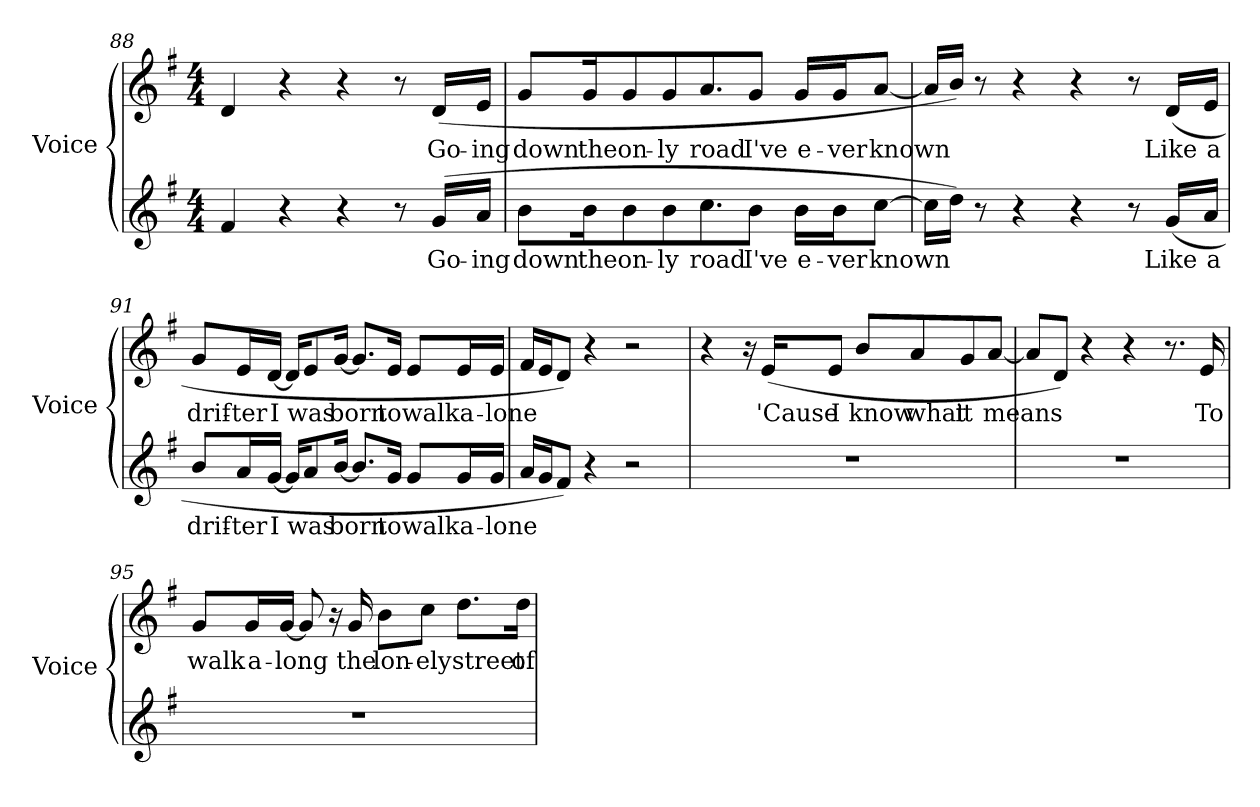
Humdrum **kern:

**kern	**text	**kern	**text
*part2	*part2	*part1	*part1
*staff2	*staff2	*staff1	*staff1
*I"Voice	*	*I"Voice	*
*I'Voice	*	*I'Voice	*
*clefG2	*	*clefG2	*
*k[f#]	*	*k[f#]	*
*G:	*	*G:	*
*M4/4	*	*M4/4	*
=88	=88	=88	=88
4f#i/	.	4di/	.
4r	.	4r	.
4r	.	4r	.
8r	.	8r	.
!	!LO:LY:b:color=#000000	!	!
!	!	!	!LO:LY:b:color=#000000
(16gi/LL	Go-	(16di/LL	Go-
!	!LO:LY:b:color=#000000	!	!
!	!	!	!LO:LY:b:color=#000000
16ai/JJ	-ing	16ei/JJ	-ing
=89	=89	=89	=89
!	!LO:LY:b:color=#000000	!	!
!	!	!	!LO:LY:b:color=#000000
8bi\L	down	8gi/L	down
!	!LO:LY:b:color=#000000	!	!
!	!	!	!LO:LY:b:color=#000000
16bi\k	the	16gi/k	the
!	!LO:LY:b:color=#000000	!	!
!	!	!	!LO:LY:b:color=#000000
8bi\	on-	8gi/	on-
!	!LO:LY:b:color=#000000	!	!
!	!	!	!LO:LY:b:color=#000000
8bi\	-ly	8gi/	-ly
!	!LO:LY:b:color=#000000	!	!
!	!	!	!LO:LY:b:color=#000000
8.cci\	road	8.ai/	road
!	!LO:LY:b:color=#000000	!	!
!	!	!	!LO:LY:b:color=#000000
8bi\J	I've	8gi/J	I've
!	!LO:LY:b:color=#000000	!	!
!	!	!	!LO:LY:b:color=#000000
16bi\LL	e-	16gi/LL	e-
!	!LO:LY:b:color=#000000	!	!
!	!	!	!LO:LY:b:color=#000000
16bi\J	-ver	16gi/J	-ver
!	!LO:LY:b:color=#000000	!	!
!	!	!	!LO:LY:b:color=#000000
[8cci\J	known	[8ai/J	known
!!LO:LB:g=z
=90	=90	=90	=90
16cci\LL]	.	16ai/LL]	.
16ddi\JJ)	.	16bi/JJ)	.
8r	.	8r	.
4r	.	4r	.
4r	.	4r	.
8r	.	8r	.
!	!LO:LY:b:color=#000000	!	!
!	!	!	!LO:LY:b:color=#000000
(16gi/LL	Like	(16di/LL	Like
!	!LO:LY:b:color=#000000	!	!
!	!	!	!LO:LY:b:color=#000000
16ai/JJ	a	16ei/JJ	a
=91	=91	=91	=91
!	!LO:LY:b:color=#000000	!	!
!	!	!	!LO:LY:b:color=#000000
8bi/L	drif-	8gi/L	drif-
!	!LO:LY:b:color=#000000	!	!
!	!	!	!LO:LY:b:color=#000000
16ai/L	-ter	16ei/L	-ter
!	!LO:LY:b:color=#000000	!	!
!	!	!	!LO:LY:b:color=#000000
[16gi/JJ	I	[16di/JJ	I
16gi/KL]	.	16di/KL]	.
!	!LO:LY:b:color=#000000	!	!
!	!	!	!LO:LY:b:color=#000000
8ai/	was	8ei/	was
!	!LO:LY:b:color=#000000	!	!
!	!	!	!LO:LY:b:color=#000000
[16bi/Jk	born	[16gi/Jk	born
8.bi/L]	.	8.gi/L]	.
!	!LO:LY:b:color=#000000	!	!
!	!	!	!LO:LY:b:color=#000000
16gi/Jk	to	16ei/Jk	to
!	!LO:LY:b:color=#000000	!	!
!	!	!	!LO:LY:b:color=#000000
8gi/L	walk	8ei/L	walk
!	!LO:LY:b:color=#000000	!	!
!	!	!	!LO:LY:b:color=#000000
16gi/L	a-	16ei/L	a-
!	!LO:LY:b:color=#000000	!	!
!	!	!	!LO:LY:b:color=#000000
16gi/JJ	-lone	16ei/JJ	-lone
=92	=92	=92	=92
16ai/LL	.	16f#i/LL	.
16gi/J	.	16ei/J	.
8f#i/J)	.	8di/J)	.
4r	.	4r	.
2r	.	2r	.
!!LO:LB:g=z
=93	=93	=93	=93
1r	.	4r	.
.	.	16r	.
!	!	!	!LO:LY:b:color=#000000
.	.	(16ei/KL	'Cause
!	!	!	!LO:LY:b:color=#000000
.	.	8ei/J	I
!	!	!	!LO:LY:b:color=#000000
.	.	8bi/L	know
!	!	!	!LO:LY:b:color=#000000
.	.	8ai/	what
!	!	!	!LO:LY:b:color=#000000
.	.	8gi/	it
!	!	!	!LO:LY:b:color=#000000
.	.	[8ai/J	means
=94	=94	=94	=94
1r	.	8ai/L]	.
.	.	8di/J)	.
.	.	4r	.
.	.	4r	.
.	.	8.r	.
!	!	!	!LO:LY:b:color=#000000
.	.	16ei/	To
=95	=95	=95	=95
!	!	!	!LO:LY:b:color=#000000
1r	.	8gi/L	walk
!	!	!	!LO:LY:b:color=#000000
.	.	16gi/L	a-
!	!	!	!LO:LY:b:color=#000000
.	.	[16gi/JJ	-long
.	.	8gi/]	.
.	.	16r	.
!	!	!	!LO:LY:b:color=#000000
.	.	16gi/	the
!	!	!	!LO:LY:b:color=#000000
.	.	8bi\L	lon-
!	!	!	!LO:LY:b:color=#000000
.	.	8cci\J	-ely
!	!	!	!LO:LY:b:color=#000000
.	.	8.ddi\L	street
!	!	!	!LO:LY:b:color=#000000
.	.	16ddi\Jk	of
=	=	=	=
*-	*-	*-	*-
